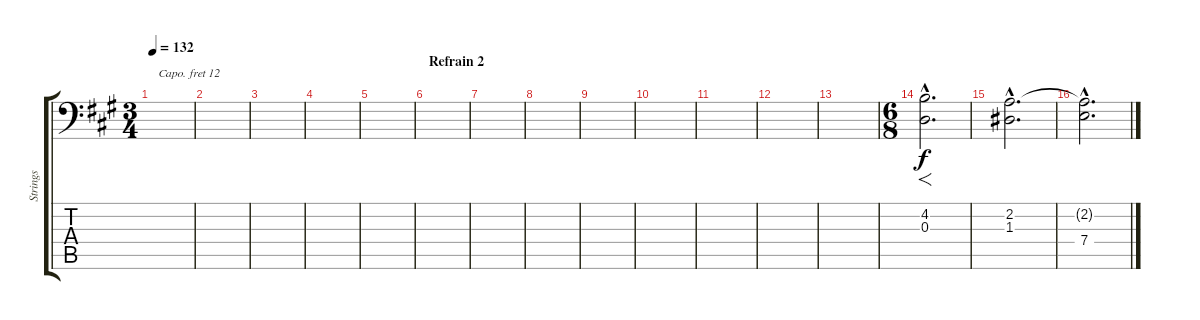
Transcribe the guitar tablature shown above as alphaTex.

\track ("Strings" "Strings") {instrument synthstrings1}
\staff {score tabs}
\capo 12
\tuning (C3 G2 D2 A1 E1 B0) {hide}
\ts (3 4)
\tempo 132
\clef f4
\ks a
|
|
|
|
|
\section ("" "Refrain 2")
|
|
|
|
|
|
|
|
\ts (6 8)
(4.2{hac} 0.3{hac}).2{f d} |
(2.2{hac} 1.3{hac}).2{d} |
(2.2{hac t} 7.4{hac}).2{d}
